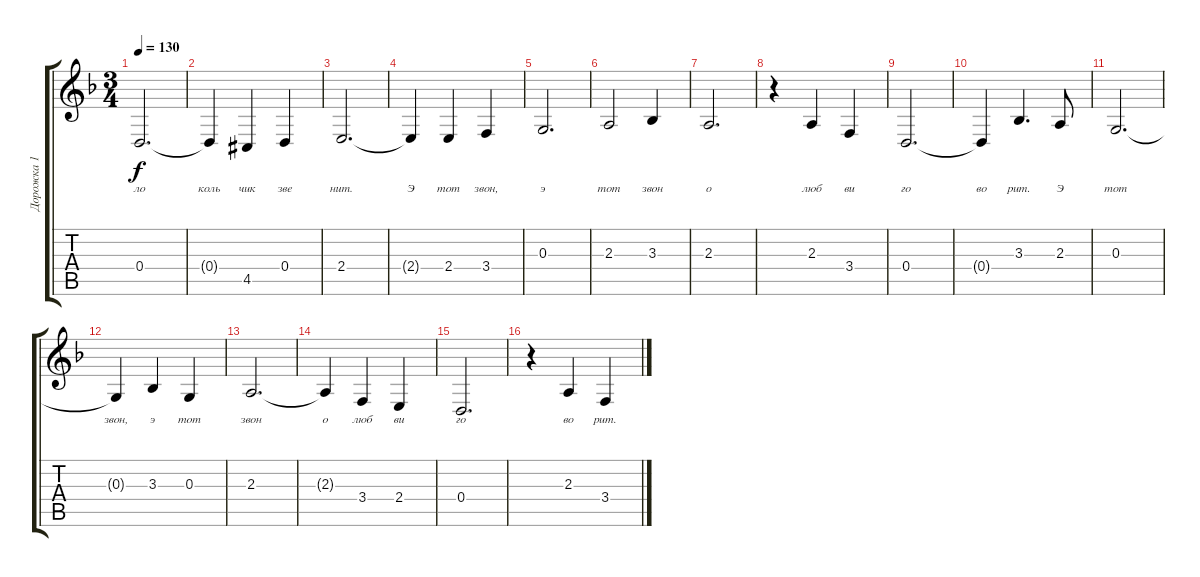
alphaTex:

\track ("Дорожка 1" "Дорожка 1") {instrument flute}
\staff {score tabs}
\tuning (E4 B3 G3 D3 A2 E2) {hide}
\ts (3 4)
\tempo 130
\clef g2
\ks f
0.4.2{d lyrics (0 "ло") lyrics (1 "") lyrics (2 "") lyrics (3 "") lyrics (4 "") dy f} |
0.4{t}.4{lyrics (0 "коль") lyrics (1 "") lyrics (2 "") lyrics (3 "") lyrics (4 "")} 4.5{acc #}.4{lyrics (0 "чик") lyrics (1 "") lyrics (2 "") lyrics (3 "") lyrics (4 "")} 0.4.4{lyrics (0 "зве") lyrics (1 "") lyrics (2 "") lyrics (3 "") lyrics (4 "")} |
2.4.2{d lyrics (0 "нит.") lyrics (1 "") lyrics (2 "") lyrics (3 "") lyrics (4 "")} |
2.4{t}.4{lyrics (0 "Э") lyrics (1 "") lyrics (2 "") lyrics (3 "") lyrics (4 "")} 2.4.4{lyrics (0 "тот") lyrics (1 "") lyrics (2 "") lyrics (3 "") lyrics (4 "")} 3.4.4{lyrics (0 "звон,") lyrics (1 "") lyrics (2 "") lyrics (3 "") lyrics (4 "")} |
0.3.2{d lyrics (0 "э") lyrics (1 "") lyrics (2 "") lyrics (3 "") lyrics (4 "")} |
2.3.2{lyrics (0 "тот") lyrics (1 "") lyrics (2 "") lyrics (3 "") lyrics (4 "")} 3.3.4{lyrics (0 "звон") lyrics (1 "") lyrics (2 "") lyrics (3 "") lyrics (4 "")} |
2.3.2{d lyrics (0 "о") lyrics (1 "") lyrics (2 "") lyrics (3 "") lyrics (4 "")} |
r.4 2.3.4{lyrics (0 "люб") lyrics (1 "") lyrics (2 "") lyrics (3 "") lyrics (4 "")} 3.4.4{lyrics (0 "ви") lyrics (1 "") lyrics (2 "") lyrics (3 "") lyrics (4 "")} |
0.4.2{d lyrics (0 "го") lyrics (1 "") lyrics (2 "") lyrics (3 "") lyrics (4 "")} |
0.4{t}.4{lyrics (0 "во") lyrics (1 "") lyrics (2 "") lyrics (3 "") lyrics (4 "")} 3.3.4{d lyrics (0 "рит.") lyrics (1 "") lyrics (2 "") lyrics (3 "") lyrics (4 "")} 2.3.8{lyrics (0 "Э") lyrics (1 "") lyrics (2 "") lyrics (3 "") lyrics (4 "")} |
0.3.2{d lyrics (0 "тот") lyrics (1 "") lyrics (2 "") lyrics (3 "") lyrics (4 "")} |
0.3{t}.4{lyrics (0 "звон,") lyrics (1 "") lyrics (2 "") lyrics (3 "") lyrics (4 "")} 3.3.4{lyrics (0 "э") lyrics (1 "") lyrics (2 "") lyrics (3 "") lyrics (4 "")} 0.3.4{lyrics (0 "тот") lyrics (1 "") lyrics (2 "") lyrics (3 "") lyrics (4 "")} |
2.3.2{d lyrics (0 "звон") lyrics (1 "") lyrics (2 "") lyrics (3 "") lyrics (4 "")} |
2.3{t}.4{lyrics (0 "о") lyrics (1 "") lyrics (2 "") lyrics (3 "") lyrics (4 "")} 3.4.4{lyrics (0 "люб") lyrics (1 "") lyrics (2 "") lyrics (3 "") lyrics (4 "")} 2.4.4{lyrics (0 "ви") lyrics (1 "") lyrics (2 "") lyrics (3 "") lyrics (4 "")} |
0.4.2{d lyrics (0 "го") lyrics (1 "") lyrics (2 "") lyrics (3 "") lyrics (4 "")} |
r.4 2.3.4{lyrics (0 "во") lyrics (1 "") lyrics (2 "") lyrics (3 "") lyrics (4 "")} 3.4.4{lyrics (0 "рит.") lyrics (1 "") lyrics (2 "") lyrics (3 "") lyrics (4 "")}
